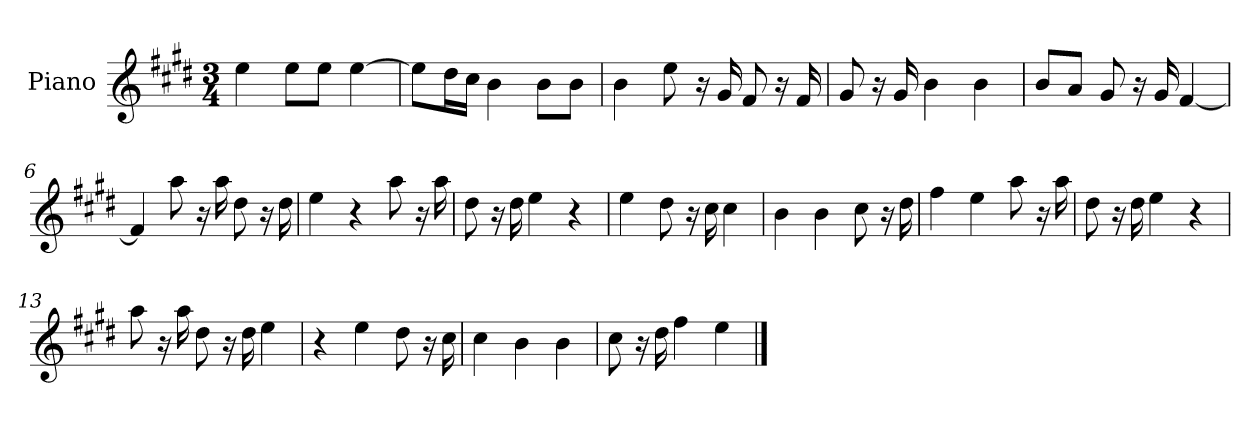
**kern
*part1
*staff1
*I"Piano
*I'P-no
*clefG2
*k[f#c#g#d#]
*M3/4
*MM95
=1
4ee\
8ee\L
8ee\J
[4ee\
=2
8ee\L]
16dd#\L
16cc#\JJ
4b\
8b\L
8b\J
=3
4b\
8ee\
16r
16g#/
8f#/
16r
16f#/
=4
8g#/
16r
16g#/
4b\
4b\
=5
8b/L
8a/J
8g#/
16r
16g#/
[4f#/
!!LO:LB:g=z
=6
4f#/]
8aa\
16r
16aa\
8dd#\
16r
16dd#\
=7
4ee\
4r
8aa\
16r
16aa\
=8
8dd#\
16r
16dd#\
4ee\
4r
=9
4ee\
8dd#\
16r
16cc#\
4cc#\
=10
4b\
4b\
8cc#\
16r
16dd#\
=11
4ff#\
4ee\
8aa\
16r
16aa\
=12
8dd#\
16r
16dd#\
4ee\
4r
!!LO:LB:g=z
=13
8aa\
16r
16aa\
8dd#\
16r
16dd#\
4ee\
=14
4r
4ee\
8dd#\
16r
16cc#\
=15
4cc#\
4b\
4b\
=16
8cc#\
16r
16dd#\
4ff#\
4ee\
==
*-
